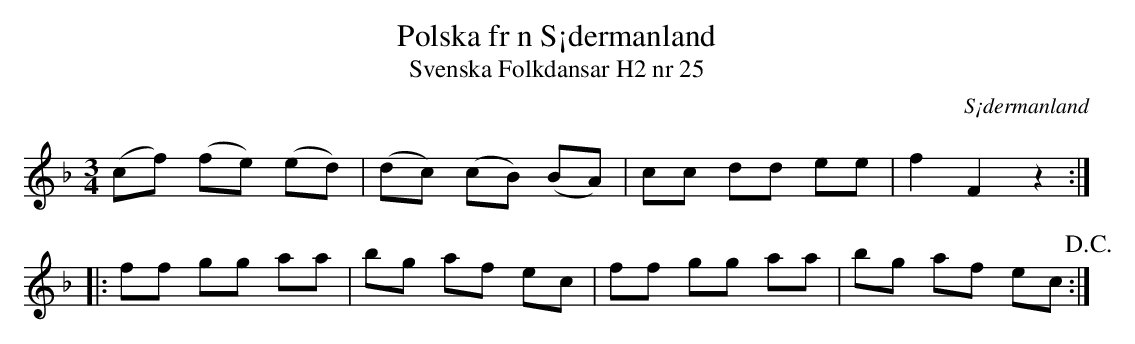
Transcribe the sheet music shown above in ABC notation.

X:1
T:Polska fr n S¡dermanland
T:Svenska Folkdansar H2 nr 25
O:S¡dermanland
U:V=wedge
U:t=tenuto
M:3/4
L:1/8
K: F
(cf) (fe) (ed) | (dc) (cB) (BA) | cc dd ee | f2 F2 z2 ::
ff gg aa | bg af ec | ff gg aa | bg af ec !D.C.! :|
